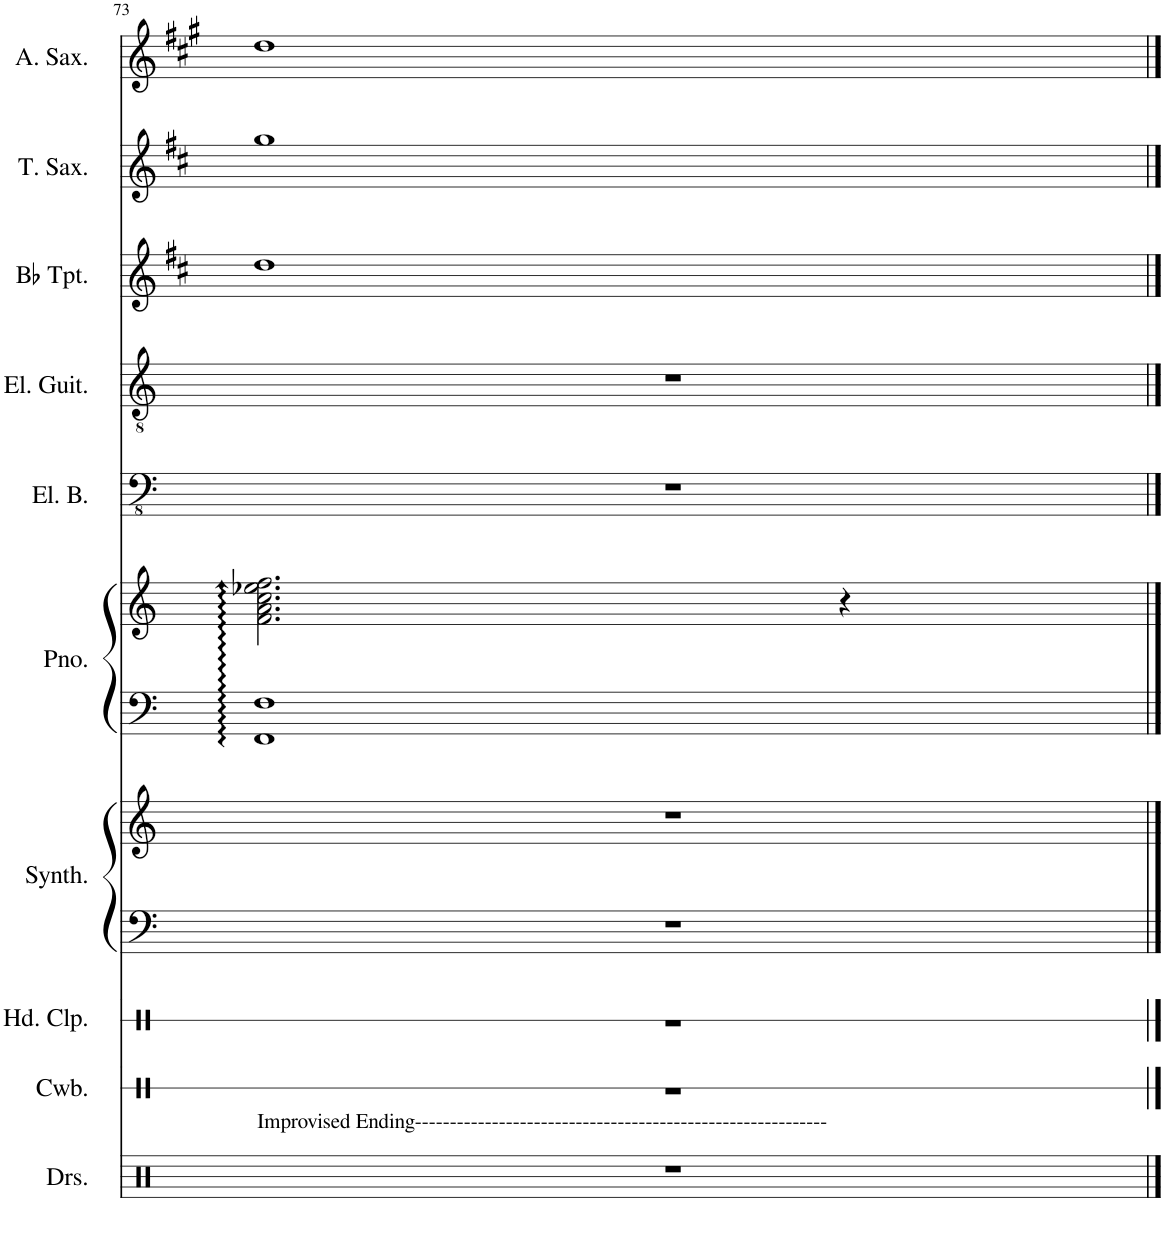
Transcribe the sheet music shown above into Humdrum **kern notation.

**kern	**kern	**kern	**kern	**kern	**kern	**kern	**kern	**kern	**kern	**kern	**kern	**kern
*part11	*part10	*part9	*part8	*part8	*part7	*part7	*part6	*part5	*part4	*part3	*part2	*part1
*staff13	*staff12	*staff11	*staff10	*staff9	*staff8	*staff7	*staff6	*staff5	*staff4	*staff3	*staff2	*staff1
*I"Drumset	*I"Cowbell	*I"Hand Clap	*I"Warm Synthesizer	*	*I"Piano	*	*I"Electric Bass	*I"Electric Guitar	*I"Bb Trumpet	*I"Baritone Saxophone	*I"Tenor Saxophone	*I"Alto Saxophone
*I'Drs.	*I'Cwb.	*I'Hd. Clp.	*I'Synth.	*	*I'Pno.	*	*I'El. B.	*I'El. Guit.	*I'Bb Tpt.	*I'Bar. Sax.	*I'T. Sax.	*I'A. Sax.
!!LO:PB:g=z
*clefX	*clefX	*clefX	*clefF4	*clefG2	*clefF4	*clefG2	*clefFv4	*clefGv2	*clefG2	*clefG2	*clefG2	*clefG2
*	*	*	*	*	*	*	*	*	*Trd1c2	*Trd12c21	*Trd8c14	*Trd5c9
*k[]	*k[]	*k[]	*k[]	*k[]	*k[]	*k[]	*k[]	*k[]	*k[f#c#]	*k[f#c#g#]	*k[f#c#]	*k[f#c#g#]
*M4/4	*M4/4	*M4/4	*M4/4	*M4/4	*M4/4	*M4/4	*M4/4	*M4/4	*M4/4	*M4/4	*M4/4	*M4/4
=73	=73	=73	=73	=73	=73	=73	=73	=73	=73	=73	=73	=73
!LO:TX:a:t=Improvised Ending-----------------------------------------------------------	!	!	!	!	!	!	!	!	!	!	!	!
1r	1r	1r	1r	1r	1FF 1F	2.f\: 2.a\: 2.cc\: 2.ee-X\: 2.ff\:	1r	1r	1dd	1ddd	1gg	1dd
.	.	.	.	.	.	4r	.	.	.	.	.	.
==	==	==	==	==	==	==	==	==	==	==	==	==
*-	*-	*-	*-	*-	*-	*-	*-	*-	*-	*-	*-	*-
